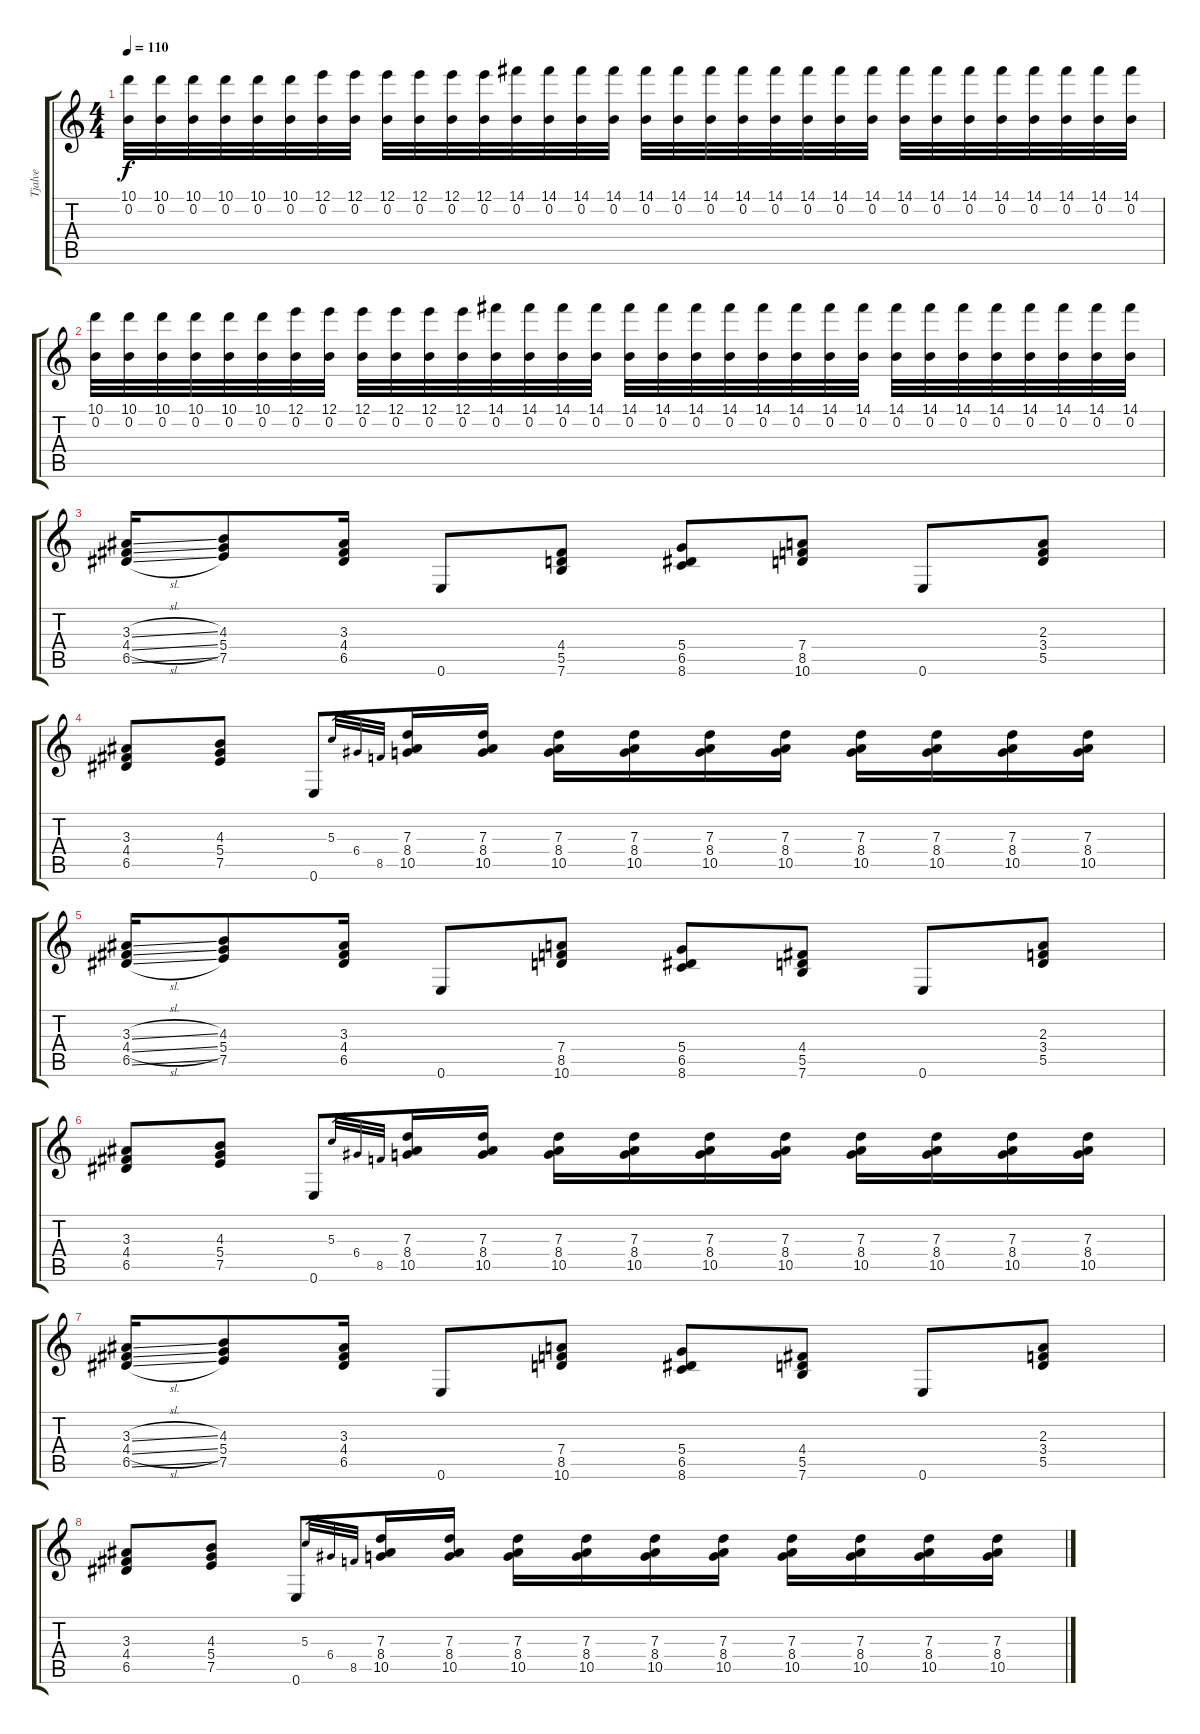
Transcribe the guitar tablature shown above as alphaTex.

\track ("Tjalve" "Tjalve") {instrument distortionguitar}
\staff {score tabs}
\tuning (E4 B3 G3 D3 A2 E2) {hide}
\ts (4 4)
\tempo 110
\clef g2
\ks c
(10.1 0.2).32{dy f} (10.1 0.2).32 (10.1 0.2).32 (10.1 0.2).32 (10.1 0.2).32 (10.1 0.2).32 (12.1 0.2).32 (12.1 0.2).32 (12.1 0.2).32 (12.1 0.2).32 (12.1 0.2).32 (12.1 0.2).32 (14.1 0.2).32 (14.1 0.2).32 (14.1 0.2).32 (14.1 0.2).32 (14.1 0.2).32 (14.1 0.2).32 (14.1 0.2).32 (14.1 0.2).32 (14.1 0.2).32 (14.1 0.2).32 (14.1 0.2).32 (14.1 0.2).32 (14.1 0.2).32 (14.1 0.2).32 (14.1 0.2).32 (14.1 0.2).32 (14.1 0.2).32 (14.1 0.2).32 (14.1 0.2).32 (14.1 0.2).32 |
(10.1 0.2).32 (10.1 0.2).32 (10.1 0.2).32 (10.1 0.2).32 (10.1 0.2).32 (10.1 0.2).32 (12.1 0.2).32 (12.1 0.2).32 (12.1 0.2).32 (12.1 0.2).32 (12.1 0.2).32 (12.1 0.2).32 (14.1 0.2).32 (14.1 0.2).32 (14.1 0.2).32 (14.1 0.2).32 (14.1 0.2).32 (14.1 0.2).32 (14.1 0.2).32 (14.1 0.2).32 (14.1 0.2).32 (14.1 0.2).32 (14.1 0.2).32 (14.1 0.2).32 (14.1 0.2).32 (14.1 0.2).32 (14.1 0.2).32 (14.1 0.2).32 (14.1 0.2).32 (14.1 0.2).32 (14.1 0.2).32 (14.1 0.2).32 |
(3.3{sl} 4.4{sl} 6.5{sl}).16 (4.3 5.4 7.5).8 (3.3 4.4 6.5).16 0.6.8 (4.4 5.5 7.6).8 (5.4 6.5 8.6).8 (7.4 8.5 10.6).8 0.6.8 (2.3 3.4 5.5).8 |
(3.3 4.4 6.5).8 (4.3 5.4 7.5).8 0.6.8 5.3.32{gr} 6.4.32{gr} 8.5.32{gr} (7.3 8.4 10.5).16 (7.3 8.4 10.5).16 (7.3 8.4 10.5).16 (7.3 8.4 10.5).16 (7.3 8.4 10.5).16 (7.3 8.4 10.5).16 (7.3 8.4 10.5).16 (7.3 8.4 10.5).16 (7.3 8.4 10.5).16 (7.3 8.4 10.5).16 |
(3.3{sl} 4.4{sl} 6.5{sl}).16 (4.3 5.4 7.5).8 (3.3 4.4 6.5).16 0.6.8 (7.4 8.5 10.6).8 (5.4 6.5 8.6).8 (4.4 5.5 7.6).8 0.6.8 (2.3 3.4 5.5).8 |
(3.3 4.4 6.5).8 (4.3 5.4 7.5).8 0.6.8 5.3.32{gr} 6.4.32{gr} 8.5.32{gr} (7.3 8.4 10.5).16 (7.3 8.4 10.5).16 (7.3 8.4 10.5).16 (7.3 8.4 10.5).16 (7.3 8.4 10.5).16 (7.3 8.4 10.5).16 (7.3 8.4 10.5).16 (7.3 8.4 10.5).16 (7.3 8.4 10.5).16 (7.3 8.4 10.5).16 |
(3.3{sl} 4.4{sl} 6.5{sl}).16 (4.3 5.4 7.5).8 (3.3 4.4 6.5).16 0.6.8 (7.4 8.5 10.6).8 (5.4 6.5 8.6).8 (4.4 5.5 7.6).8 0.6.8 (2.3 3.4 5.5).8 |
(3.3 4.4 6.5).8 (4.3 5.4 7.5).8 0.6.8 5.3.32{gr} 6.4.32{gr} 8.5.32{gr} (7.3 8.4 10.5).16 (7.3 8.4 10.5).16 (7.3 8.4 10.5).16 (7.3 8.4 10.5).16 (7.3 8.4 10.5).16 (7.3 8.4 10.5).16 (7.3 8.4 10.5).16 (7.3 8.4 10.5).16 (7.3 8.4 10.5).16 (7.3 8.4 10.5).16
